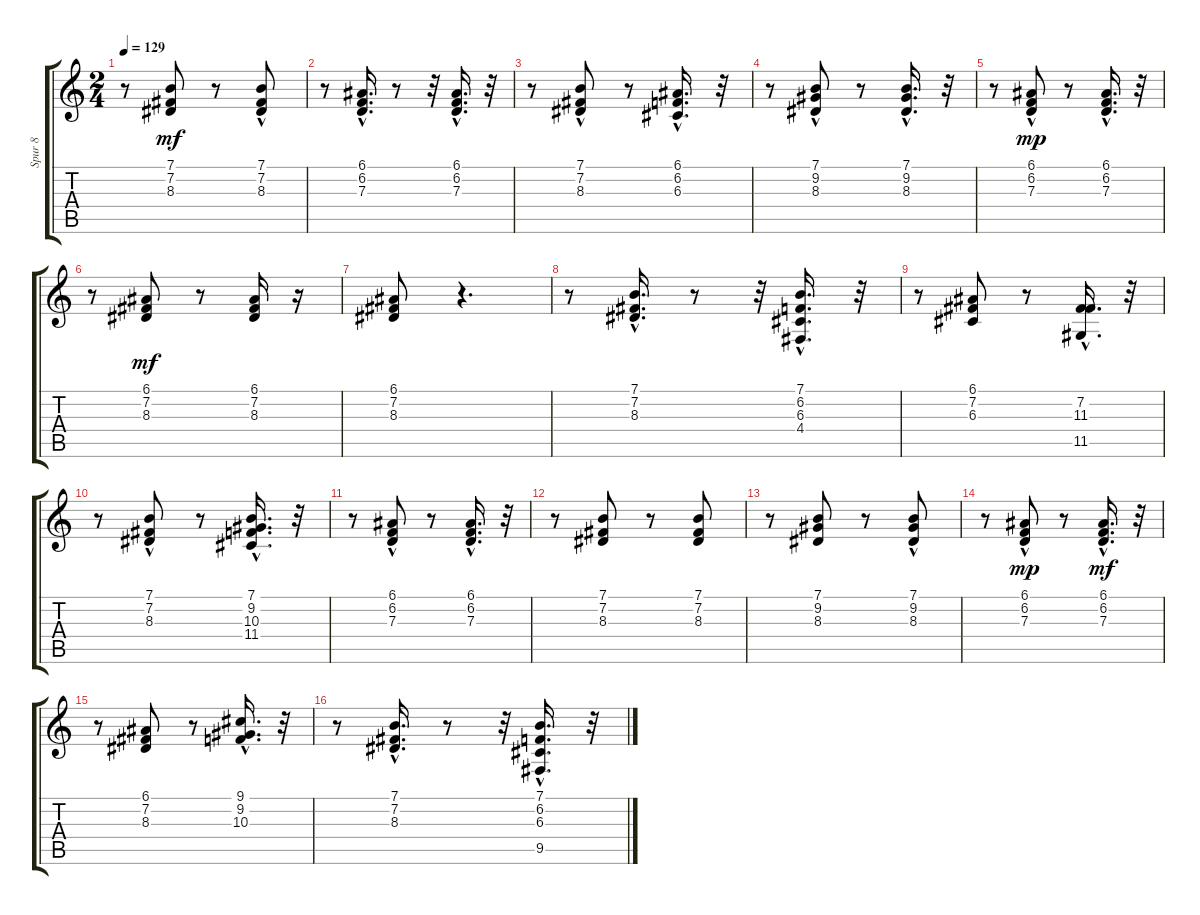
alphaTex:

\track ("Spur 8" "Spur 8") {instrument accordion}
\staff {score tabs}
\tuning (E4 B3 G3 D3 A2 E2) {hide}
\ts (2 4)
\tempo 129
\clef g2
\ks c
r.8{dy mf} (7.1 7.2 8.3).8 r.8 (7.1{hac} 7.2{hac} 8.3).8 |
r.8 (6.1{hac} 6.2{hac} 7.3{hac}).16{d} r.8 r.32 (6.1 6.2{hac} 7.3{hac}).16{d} r.32 |
r.8 (7.1{hac} 7.2{hac} 8.3).8 r.8 (6.1{hac} 6.2{hac} 6.3{hac}).16{d} r.32 |
r.8 (7.1 9.2{hac} 8.3).8 r.8 (7.1 9.2{hac} 8.3{hac}).16{d} r.32 |
r.8 (6.1 6.2{hac} 7.3{hac}).8{dy mp} r.8 (6.1{hac} 6.2{hac} 7.3{hac}).16{d} r.32 |
r.8 (6.1 7.2 8.3).8{dy mf} r.8 (6.1 7.2 8.3).16 r.16 |
(6.1 7.2 8.3).8 r.4{d} |
r.8 (7.1{hac} 7.2{hac} 8.3{hac}).16{d} r.8 r.32 (7.1{hac} 6.2{hac} 6.3{hac} 4.4{hac}).16{d} r.32 |
r.8 (6.1 7.2 6.3).8 r.8 (7.2{hac} 11.3{hac} 11.5{hac}).16{d} r.32 |
r.8 (7.1{hac} 7.2{hac} 8.3).8 r.8 (7.1{hac} 9.2{hac} 10.3{hac} 11.4{hac}).16{d} r.32 |
r.8 (6.1 6.2{hac} 7.3).8 r.8 (6.1{hac} 6.2{hac} 7.3{hac}).16{d} r.32 |
r.8 (7.1 7.2 8.3).8 r.8 (7.1 7.2 8.3).8 |
r.8 (7.1 9.2 8.3).8 r.8 (7.1{hac} 9.2{hac} 8.3).8 |
r.8 (6.1 6.2{hac} 7.3).8{dy mp} r.8 (6.1{hac} 6.2{hac} 7.3{hac}).16{d dy mf} r.32 |
r.8 (6.1 7.2 8.3).8 r.8 (9.1{hac} 9.2{hac} 10.3{hac}).16{d} r.32 |
r.8 (7.1{hac} 7.2{hac} 8.3{hac}).16{d} r.8 r.32 (7.1{hac} 6.2{hac} 6.3{hac} 9.5{hac}).16{d} r.32
